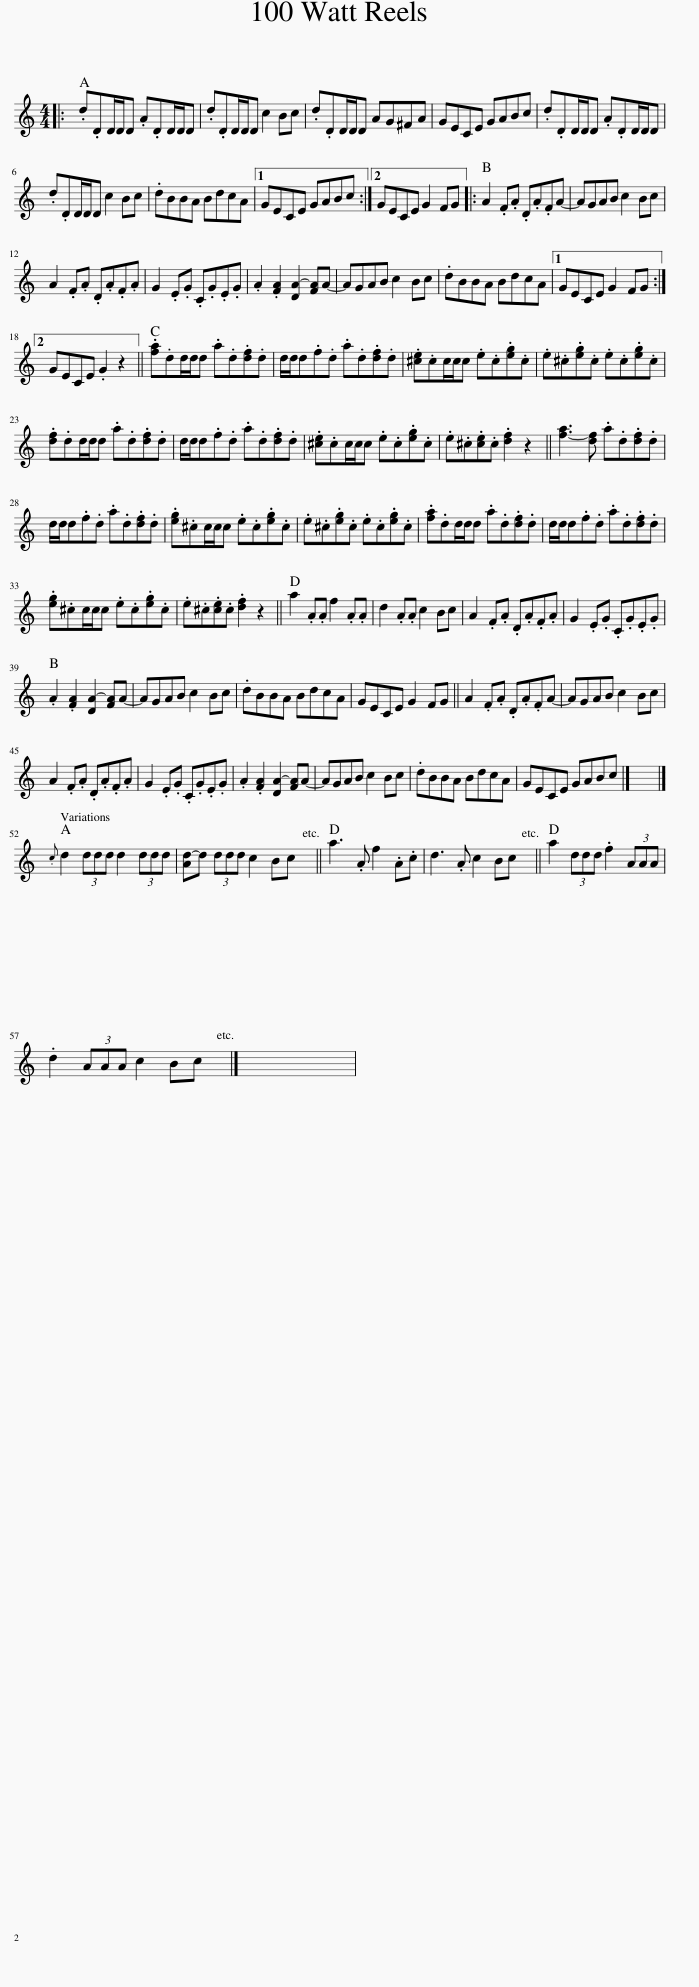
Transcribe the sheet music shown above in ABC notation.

X:1
L:1/8
M:4/4
I:linebreak $
K:C
V:1 treble
V:1
|: .d.DD/D/D .A.DD/D/D | .d.DD/D/D c2 Bc | .d.DD/D/D AG^FA | GECE GABc | .d.DD/D/D .A.DD/D/D |$ %5
 .d.DD/D/D c2 Bc | .dBBA BdcA |1 GECE GABc :|2 GECE G2 FG |: A2 .F.A .D.A.FA- | %10
 AGAB c2 Bc |$ A2 .F.A .D.A.F.A | G2 .E.G .C.G.E.G | .A2 .[FA]2 [DA-]2 [FA]A- | AGAB c2 Bc | %15
 .dBBA BdcA |1 GECE G2 FG :|2$ GECE .G2 z2 || .[fa].dd/d/d .a.d.[df].d | d/d/d.f.d .a.d.[df].d | %20
 .[^ce].cc/c/c .e.c.[eg].c | .e.^c.[eg].c .e.c.[eg].c |$ .[df].dd/d/d .a.d.[df].d | d/d/d.f.d .a.d.[df].d | .[^ce].cc/c/c .e.c.[eg].c | %25
 .e.^c.[ce].c .[df]2 z2 || [f-a]3 [df] .a.d.[df].d |$ d/d/d.f.d .a.d.[df].d | .[eg].^cc/c/c .e.c.[eg].c | .e.^c.[eg].c .e.c.[eg].c | %30
 .[fa].dd/d/d .a.d.[df].d | d/d/d.f.d .a.d.[df].d |$ .[eg].^cc/c/c .e.c.[eg].c | .e.^c.[ce].c .[df]2 z2 || a2 .A.A f2 .A.A | %35
 d2 .A.A c2 Bc | A2 .F.A .D.A.F.A | G2 .E.G .C.G.E.G |$ .A2 .[FA]2 [DA-]2 [FA]A- | AGAB c2 Bc | %40
 .dBBA BdcA | GECE G2 FG || A2 .F.A .D.A.FA- | AGAB c2 Bc |$ A2 .F.A .D.A.F.A | %45
 G2 .E.G .C.G.E.G | .A2 .[FA]2 [DA-]2 [FA]A- | AGAB c2 Bc | .dBBA BdcA | GECE GABc |] %50
 x8 |]${.c} d2 (3ddd d2 (3ddd | [Ad-]d (3ddd c2 Bc || a3 .A f2 .A.c | d3 .A c2 Bc || %55
 a2 (3ddd .f2 (3AAA |$ .d2 (3AAA c2 Bc |] x8 | %58
